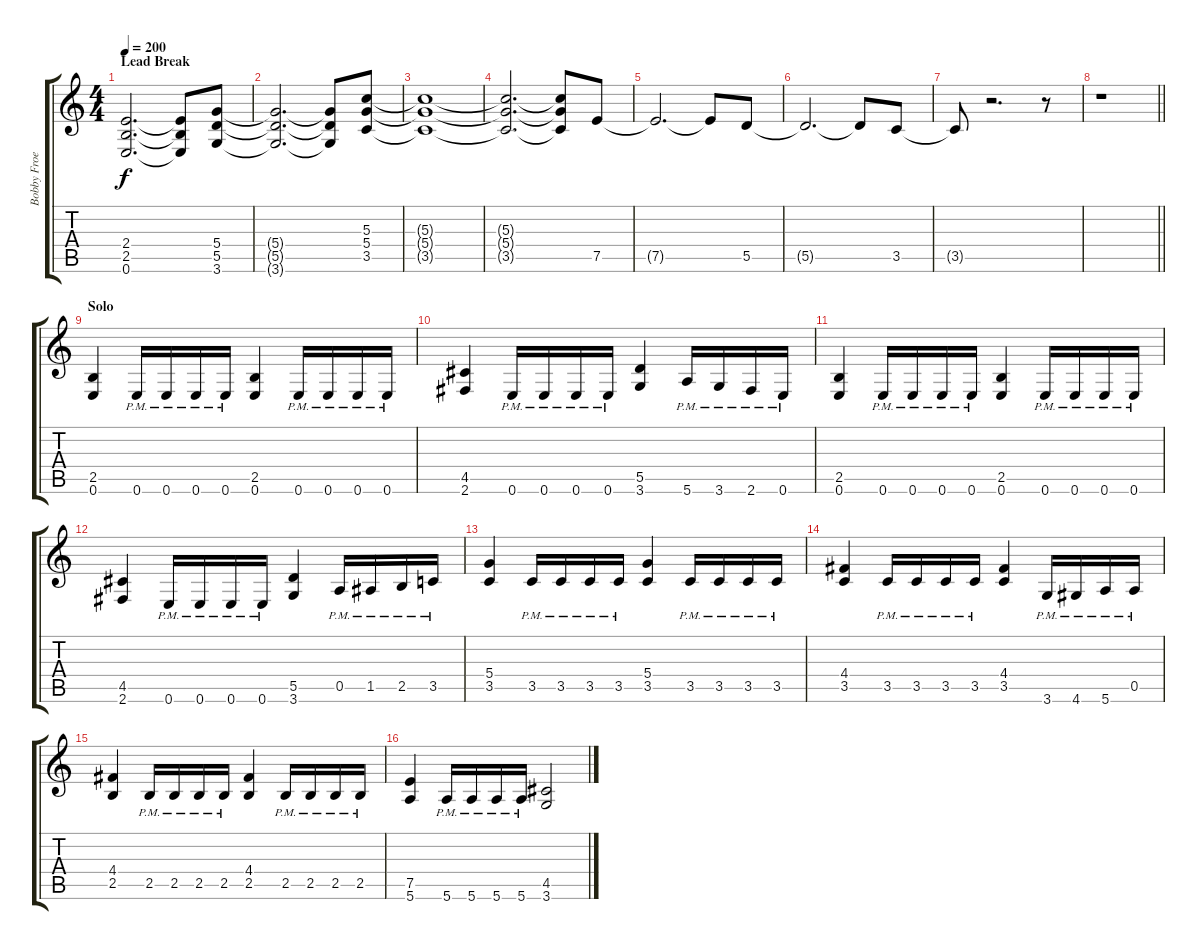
\track ("Bobby Froese" "Bobby Froe") {instrument distortionguitar}
\staff {score tabs}
\tuning (E4 B3 G3 D3 A2 E2) {hide}
\ts (4 4)
\section ("" "Lead Break")
\tempo 200
\clef g2
\ks c
(2.4{t} 2.5{t} 0.6{t}).2{d dy f} (2.4{t} 2.5{t} 0.6{t}).8 (5.4 5.5 3.6).8 |
(5.4{t} 5.5{t} 3.6{t}).2{d} (5.4{t} 5.5{t} 3.6{t}).8 (5.3 5.4 3.5).8 |
(5.3{t} 5.4{t} 3.5{t}).1 |
(5.3{t} 5.4{t} 3.5{t}).2{d} (5.3{t} 5.4{t} 3.5{t}).8 7.5.8 |
7.5{t}.2{d} 7.5{t}.8 5.5.8 |
5.5{t}.2{d} 5.5{t}.8 3.5.8 |
3.5{t}.8 r.2{d} r.8 |
\barLineRight lightlight
r.1 |
\section ("" "Solo")
(2.5 0.6).4 0.6{pm}.16 0.6{pm}.16 0.6{pm}.16 0.6{pm}.16 (2.5 0.6).4 0.6{pm}.16 0.6{pm}.16 0.6{pm}.16 0.6{pm}.16 |
(4.5 2.6).4 0.6{pm}.16 0.6{pm}.16 0.6{pm}.16 0.6{pm}.16 (5.5 3.6).4 5.6{pm}.16 3.6{pm}.16 2.6{pm}.16 0.6{pm}.16 |
(2.5 0.6).4 0.6{pm}.16 0.6{pm}.16 0.6{pm}.16 0.6{pm}.16 (2.5 0.6).4 0.6{pm}.16 0.6{pm}.16 0.6{pm}.16 0.6{pm}.16 |
(4.5 2.6).4 0.6{pm}.16 0.6{pm}.16 0.6{pm}.16 0.6{pm}.16 (5.5 3.6).4 0.5{pm}.16 1.5{pm}.16 2.5{pm}.16 3.5{pm}.16 |
(5.4 3.5).4 3.5{pm}.16 3.5{pm}.16 3.5{pm}.16 3.5{pm}.16 (5.4 3.5).4 3.5{pm}.16 3.5{pm}.16 3.5{pm}.16 3.5{pm}.16 |
(4.4 3.5).4 3.5{pm}.16 3.5{pm}.16 3.5{pm}.16 3.5{pm}.16 (4.4 3.5).4 3.6{pm}.16 4.6{pm}.16 5.6{pm}.16 0.5{pm}.16 |
(4.4 2.5).4 2.5{pm}.16 2.5{pm}.16 2.5{pm}.16 2.5{pm}.16 (4.4 2.5).4 2.5{pm}.16 2.5{pm}.16 2.5{pm}.16 2.5{pm}.16 |
(7.5 5.6).4 5.6{pm}.16 5.6{pm}.16 5.6{pm}.16 5.6{pm}.16 (4.5 3.6).2
